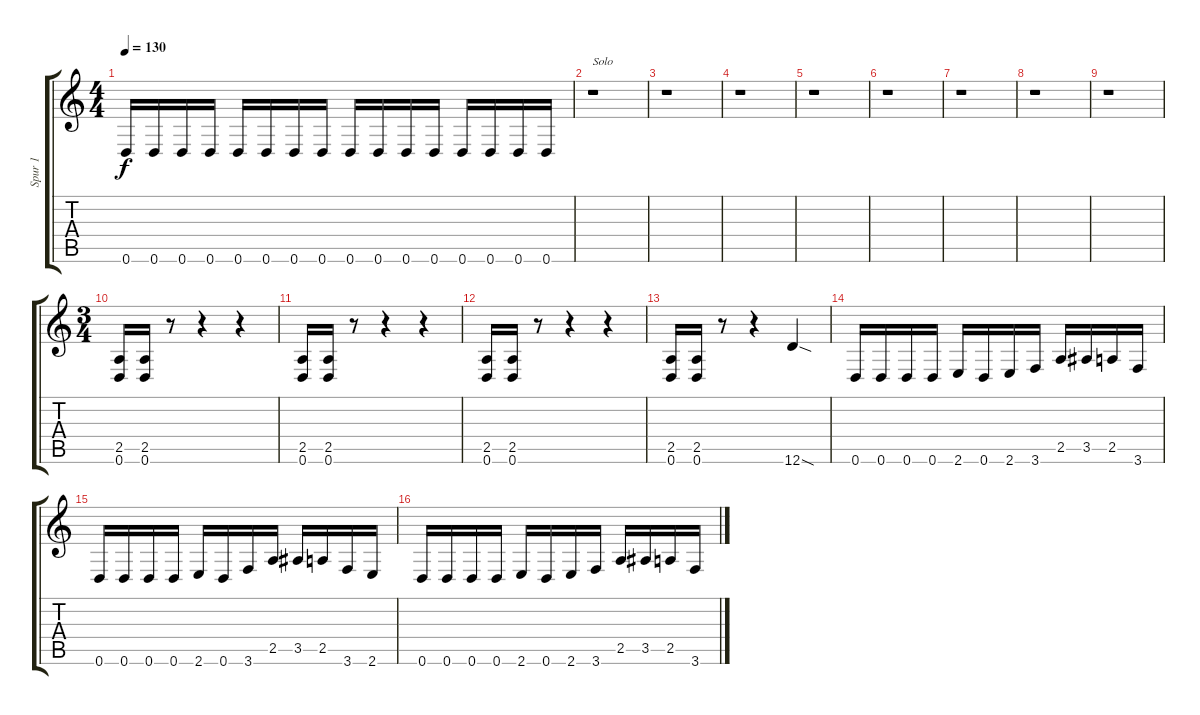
\track ("Spur 1" "Spur 1") {instrument distortionguitar}
\staff {score tabs}
\tuning (D4 A3 F3 C3 G2 D2) {hide}
\ts (4 4)
\tempo 130
\clef g2
\ks c
0.6.16{dy f} 0.6.16 0.6.16 0.6.16 0.6.16 0.6.16 0.6.16 0.6.16 0.6.16 0.6.16 0.6.16 0.6.16 0.6.16 0.6.16 0.6.16 0.6.16 |
r.1{txt "Solo"} |
r.1 |
r.1 |
r.1 |
r.1 |
r.1 |
r.1 |
r.1 |
\ts (3 4)
(2.5 0.6).16 (2.5 0.6).16 r.8 r.4 r.4 |
(2.5 0.6).16 (2.5 0.6).16 r.8 r.4 r.4 |
(2.5 0.6).16 (2.5 0.6).16 r.8 r.4 r.4 |
(2.5 0.6).16 (2.5 0.6).16 r.8 r.4 12.6{sod}.4 |
0.6.16 0.6.16 0.6.16 0.6.16 2.6.16 0.6.16 2.6.16 3.6.16 2.5.16 3.5.16 2.5.16 3.6.16 |
0.6.16 0.6.16 0.6.16 0.6.16 2.6.16 0.6.16 3.6.16 2.5.16 3.5.16 2.5.16 3.6.16 2.6.16 |
0.6.16 0.6.16 0.6.16 0.6.16 2.6.16 0.6.16 2.6.16 3.6.16 2.5.16 3.5.16 2.5.16 3.6.16
